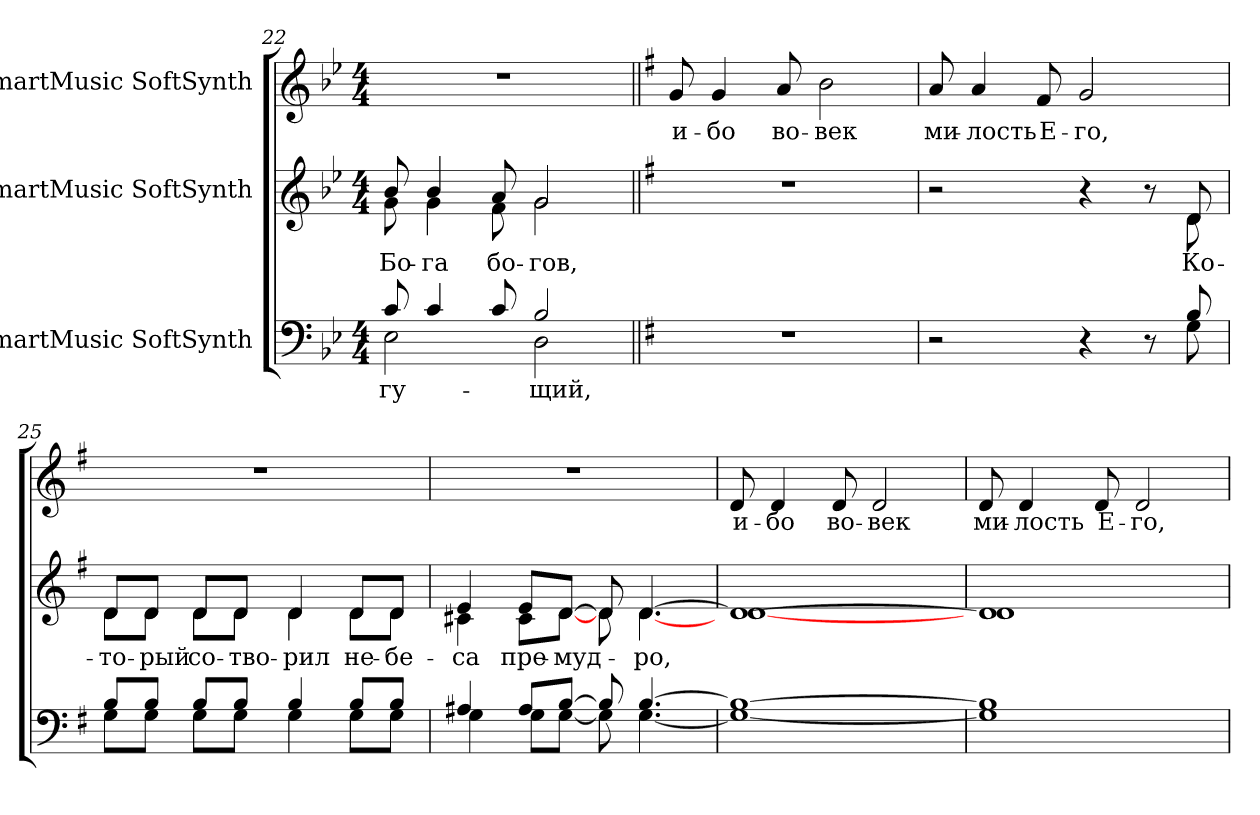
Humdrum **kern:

**kern	**text	**kern	**text	**kern	**text
*part3	*part3	*part2	*part2	*part1	*part1
*staff3	*staff3	*staff2	*staff2	*staff1	*staff1
*I"SmartMusic SoftSynth	*	*I"SmartMusic SoftSynth	*	*I"SmartMusic SoftSynth	*
!!LO:LB:g=z
*clefF4	*	*clefG2	*	*clefG2	*
*k[b-e-]	*	*k[b-e-]	*	*k[b-e-]	*
*B-:	*	*B-:	*	*B-:	*
*M4/4	*	*M4/4	*	*M4/4	*
=22	=22	=22	=22	=22	=22
*^	*	*	*	*	*
!	!	!LO:LY:b:color=#000000	!	!	!	!
!	!	!	!	!LO:LY:b:color=#000000	!	!
*	*	*	*^	*	*	*
8ci/	2E-i\	-гу-	8b-i/	8gi\	Бо-	1r	.
!	!	!	!	!	!LO:LY:b:color=#000000	!	!
4ci/	.	.	4b-i/	4gi\	-га	.	.
!	!	!	!	!	!LO:LY:b:color=#000000	!	!
8ci/	.	.	8ai/	8fi\	бо-	.	.
!	!	!LO:LY:b:color=#000000	!	!	!	!	!
!	!	!	!	!	!LO:LY:b:color=#000000	!	!
2B-i/	2Di\	-щий,	2gi/	2gi\	-гов,	.	.
*v	*v	*	*	*	*	*	*
*	*	*v	*v	*	*	*
=23||	=23||	=23||	=23||	=23||	=23||
*k[f#]	*	*k[f#]	*	*k[f#]	*
*G:	*	*G:	*	*G:	*
*^	*	*^	*	*	*
!	!	!	!	!	!	!	!LO:LY:b:color=#000000
*v	*v	*	*	*	*	*	*
*	*	*v	*v	*	*	*
1r	.	1r	.	8gi/	и-
!	!	!	!	!	!LO:LY:b:color=#000000
.	.	.	.	4gi/	-бо
!	!	!	!	!	!LO:LY:b:color=#000000
.	.	.	.	8ai/	во-
!	!	!	!	!	!LO:LY:b:color=#000000
.	.	.	.	2bi\	-век
=24	=24	=24	=24	=24	=24
*^	*	*^	*	*	*
!	!	!	!	!	!	!	!LO:LY:b:color=#000000
2r	2..ryy	.	2r	2..ryy	.	8ai/	ми-
!	!	!	!	!	!	!	!LO:LY:b:color=#000000
.	.	.	.	.	.	4ai/	-лость
!	!	!	!	!	!	!	!LO:LY:b:color=#000000
.	.	.	.	.	.	8f#i/	Е-
!	!	!	!	!	!	!	!LO:LY:b:color=#000000
4r	.	.	4r	.	.	2gi/	-го,
8r	.	.	8r	.	.	.	.
!	!	!	!	!	!LO:LY:b:color=#000000	!	!
8Bi/	8Gi\	.	8di/	8di\	Ко-	.	.
=25	=25	=25	=25	=25	=25	=25	=25
!	!	!	!	!	!LO:LY:b:color=#000000	!	!
8Bi/L	8Gi\L	.	8di/L	8di\L	-то-	1r	.
!	!	!	!	!	!LO:LY:b:color=#000000	!	!
8Bi/J	8Gi\J	.	8di/J	8di\J	-рый	.	.
!	!	!	!	!	!LO:LY:b:color=#000000	!	!
8Bi/L	8Gi\L	.	8di/L	8di\L	со-	.	.
!	!	!	!	!	!LO:LY:b:color=#000000	!	!
8Bi/J	8Gi\J	.	8di/J	8di\J	-тво-	.	.
!	!	!	!	!	!LO:LY:b:color=#000000	!	!
4Bi/	4Gi\	.	4di/	4di\	-рил	.	.
!	!	!	!	!	!LO:LY:b:color=#000000	!	!
8Bi/L	8Gi\L	.	8di/L	8di\L	не-	.	.
!	!	!	!	!	!LO:LY:b:color=#000000	!	!
8Bi/J	8Gi\J	.	8di/J	8di\J	-бе-	.	.
!!LO:LB:g=z
=26	=26	=26	=26	=26	=26	=26	=26
!	!	!	!	!	!LO:LY:b:color=#000000	!	!
4A#Xi/	4Gi\	.	4ei/	4c#Xi\	-са	1r	.
!	!	!	!	!	!LO:LY:b:color=#000000	!	!
8A#i/L	8Gi\L	.	8ei/L	8c#i\L	пре-	.	.
!	!	!	!	!	!LO:LY:b:color=#000000	!	!
[>8Bi/J	[<8Gi\J	.	[>8di/J	[<8di\J	-муд-	.	.
8Bi/]	8Gi\]	.	8di/]	8di\	.	.	.
!	!	!	!	!	!LO:LY:b:color=#000000	!	!
[>4.Bi/	[<4.Gi\	.	[>4.di/	[<4.di\	-ро,	.	.
=27	=27	=27	=27	=27	=27	=27	=27
!	!	!	!	!	!	!	!LO:LY:b:color=#000000
1Bi_>	1Gi_<	.	1di_<	[<1di	.	8di/	и-
!	!	!	!	!	!	!	!LO:LY:b:color=#000000
.	.	.	.	.	.	4di/	-бо
!	!	!	!	!	!	!	!LO:LY:b:color=#000000
.	.	.	.	.	.	8di/	во-
!	!	!	!	!	!	!	!LO:LY:b:color=#000000
.	.	.	.	.	.	2di/	-век
=28	=28	=28	=28	=28	=28	=28	=28
!	!	!	!	!	!	!	!LO:LY:b:color=#000000
1Bi]	1Gi]	.	1di]	1di	.	8di/	ми-
!	!	!	!	!	!	!	!LO:LY:b:color=#000000
.	.	.	.	.	.	4di/	-лость
!	!	!	!	!	!	!	!LO:LY:b:color=#000000
.	.	.	.	.	.	8di/	Е-
!	!	!	!	!	!	!	!LO:LY:b:color=#000000
.	.	.	.	.	.	2di/	-го,
*v	*v	*	*	*	*	*	*
*	*	*v	*v	*	*	*
=	=	=	=	=	=
*-	*-	*-	*-	*-	*-
